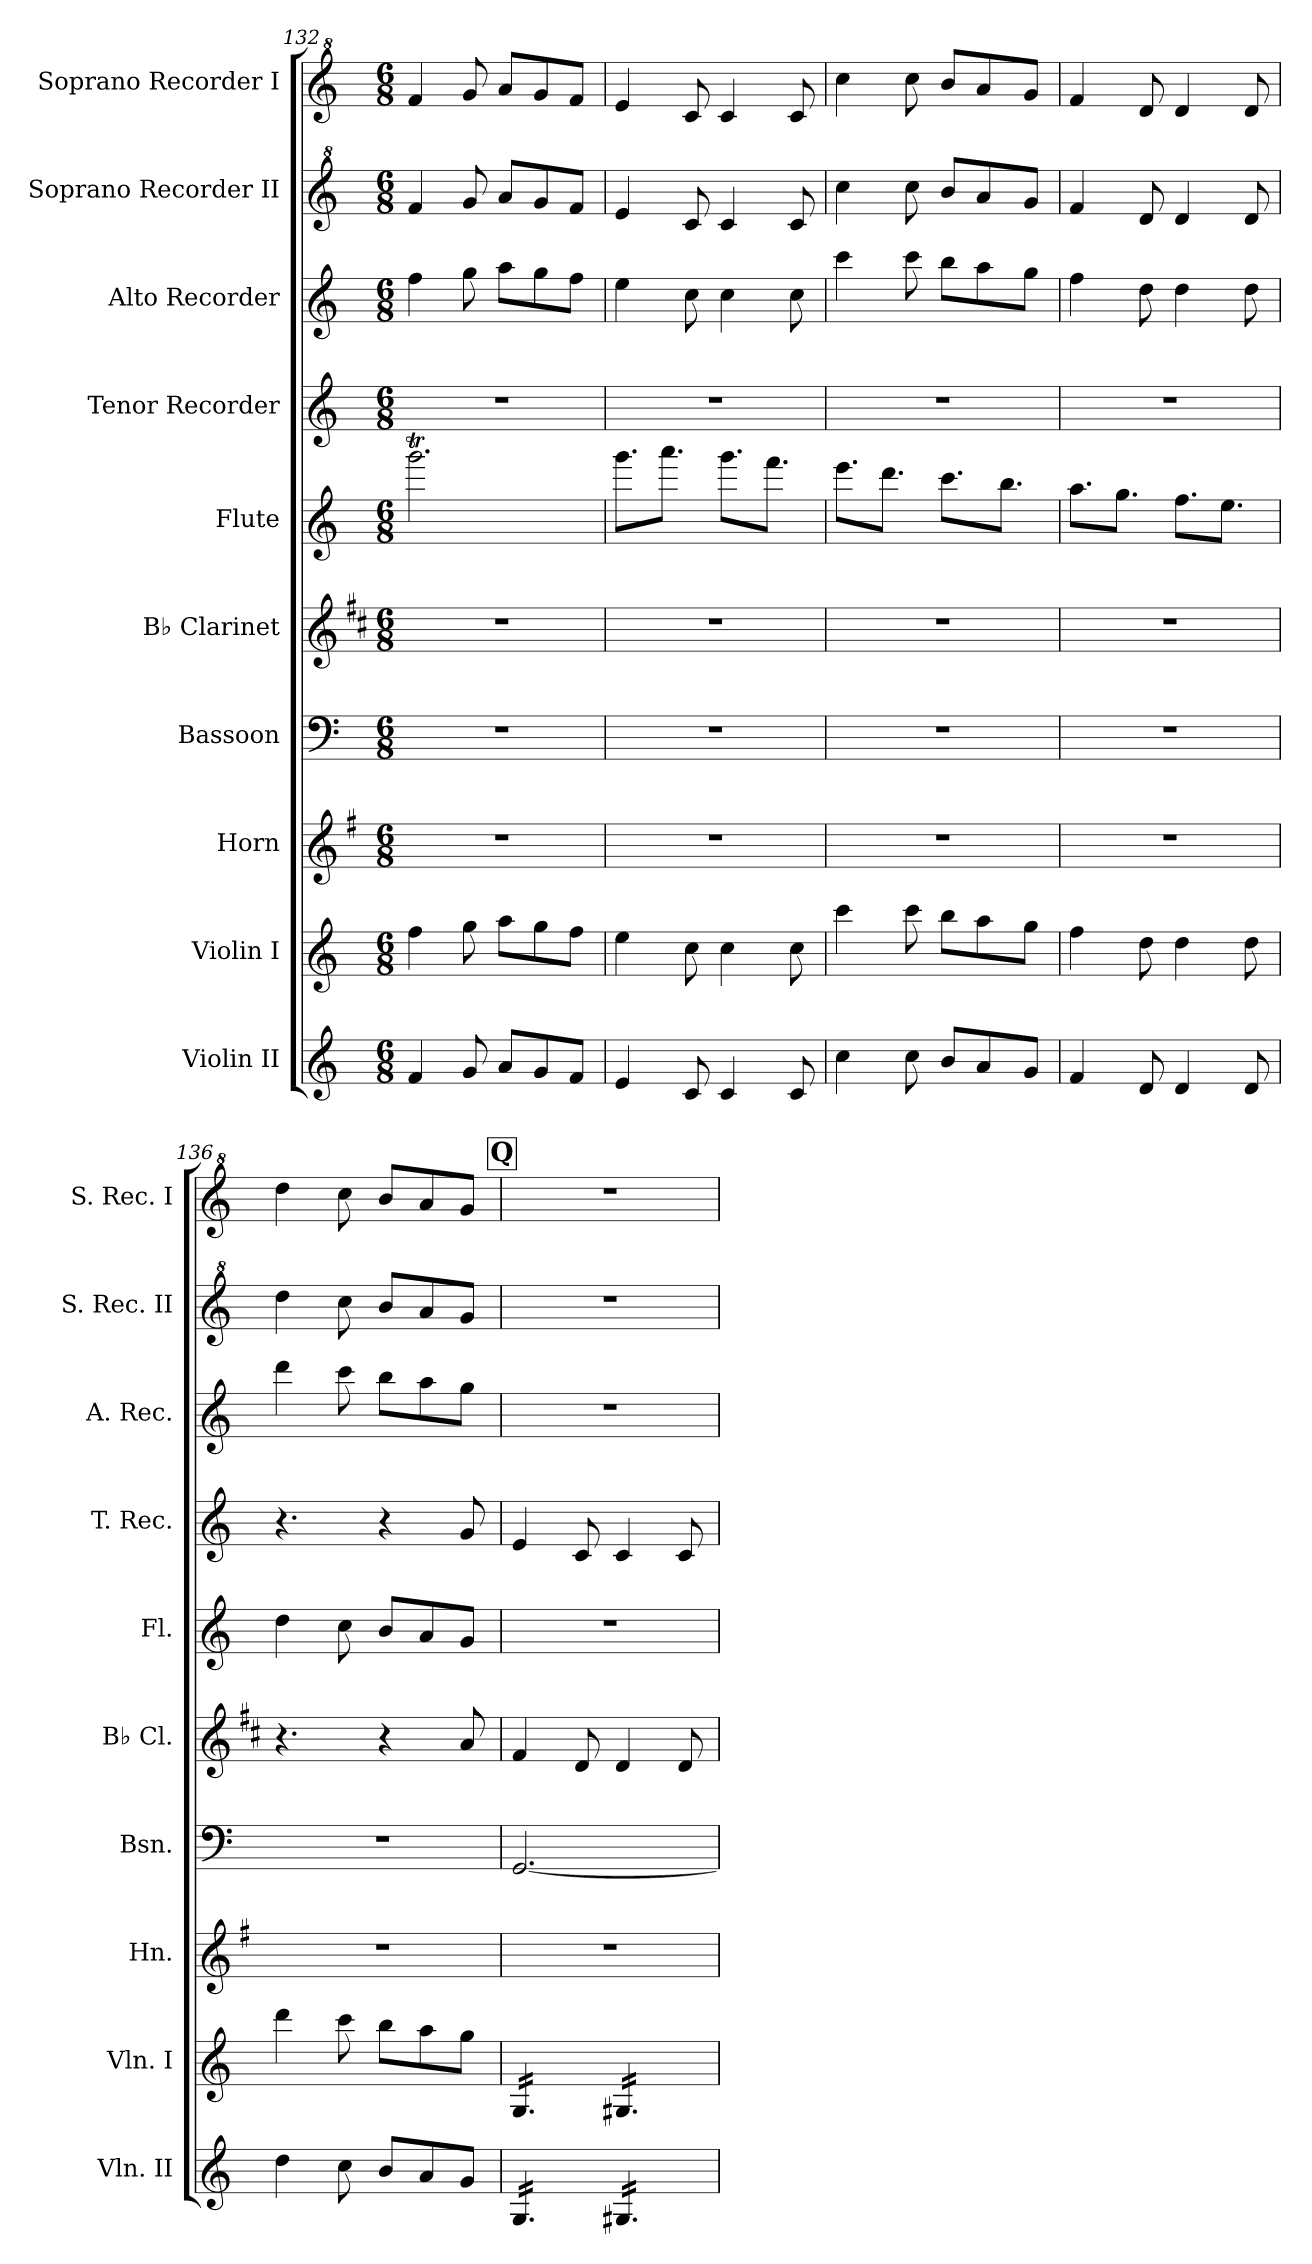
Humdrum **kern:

**kern	**kern	**kern	**kern	**kern	**kern	**kern	**kern	**kern	**kern
*part10	*part9	*part8	*part7	*part6	*part5	*part4	*part3	*part2	*part1
*staff10	*staff9	*staff8	*staff7	*staff6	*staff5	*staff4	*staff3	*staff2	*staff1
*I"Violin II	*I"Violin I	*I"Horn	*I"Bassoon	*I"B♭ Clarinet	*I"Flute	*I"Tenor Recorder	*I"Alto Recorder	*I"Soprano Recorder II	*I"Soprano Recorder I
*I'Vln. II	*I'Vln. I	*I'Hn.	*I'Bsn.	*I'B♭ Cl.	*I'Fl.	*I'T. Rec.	*I'A. Rec.	*I'S. Rec. II	*I'S. Rec. I
*clefG2	*clefG2	*clefG2	*clefF4	*clefG2	*clefG2	*clefG2	*clefG2	*clefG^2	*clefG^2
*	*	*ITrd4c7	*	*ITrd1c2	*	*	*	*	*
*k[]	*k[]	*k[]	*k[]	*k[]	*k[]	*k[]	*k[]	*k[]	*k[]
*C:	*C:	*C:	*C:	*C:	*C:	*C:	*C:	*C:	*C:
*M6/8	*M6/8	*M6/8	*M6/8	*M6/8	*M6/8	*M6/8	*M6/8	*M6/8	*M6/8
=132	=132	=132	=132	=132	=132	=132	=132	=132	=132
4f/	4ff\	2.r	2.r	2.r	2.gggT\	2.r	4ff\	4ff/	4ff/
8g/	8gg\	.	.	.	.	.	8gg\	8gg/	8gg/
8a/L	8aa\L	.	.	.	.	.	8aa\L	8aa/L	8aa/L
8g/	8gg\	.	.	.	.	.	8gg\	8gg/	8gg/
8f/J	8ff\J	.	.	.	.	.	8ff\J	8ff/J	8ff/J
=133	=133	=133	=133	=133	=133	=133	=133	=133	=133
4e/	4ee\	2.r	2.r	2.r	8.ggg\L	2.r	4ee\	4ee/	4ee/
.	.	.	.	.	8.aaa\J	.	.	.	.
8c/	8cc\	.	.	.	.	.	8cc\	8cc/	8cc/
4c/	4cc\	.	.	.	8.ggg\L	.	4cc\	4cc/	4cc/
.	.	.	.	.	8.fff\J	.	.	.	.
8c/	8cc\	.	.	.	.	.	8cc\	8cc/	8cc/
=134	=134	=134	=134	=134	=134	=134	=134	=134	=134
4cc\	4ccc\	2.r	2.r	2.r	8.eee\L	2.r	4ccc\	4ccc\	4ccc\
.	.	.	.	.	8.ddd\J	.	.	.	.
8cc\	8ccc\	.	.	.	.	.	8ccc\	8ccc\	8ccc\
8b/L	8bb\L	.	.	.	8.ccc\L	.	8bb\L	8bb/L	8bb/L
8a/	8aa\	.	.	.	.	.	8aa\	8aa/	8aa/
.	.	.	.	.	8.bb\J	.	.	.	.
8g/J	8gg\J	.	.	.	.	.	8gg\J	8gg/J	8gg/J
!!LO:PB:g=z
=135	=135	=135	=135	=135	=135	=135	=135	=135	=135
4f/	4ff\	2.r	2.r	2.r	8.aa\L	2.r	4ff\	4ff/	4ff/
.	.	.	.	.	8.gg\J	.	.	.	.
8d/	8dd\	.	.	.	.	.	8dd\	8dd/	8dd/
4d/	4dd\	.	.	.	8.ff\L	.	4dd\	4dd/	4dd/
.	.	.	.	.	8.ee\J	.	.	.	.
8d/	8dd\	.	.	.	.	.	8dd\	8dd/	8dd/
=136	=136	=136	=136	=136	=136	=136	=136	=136	=136
4dd\	4ddd\	2.r	2.r	4.r	4dd\	4.r	4ddd\	4ddd\	4ddd\
8cc\	8ccc\	.	.	.	8cc\	.	8ccc\	8ccc\	8ccc\
8b/L	8bb\L	.	.	4r	8b/L	4r	8bb\L	8bb/L	8bb/L
8a/	8aa\	.	.	.	8a/	.	8aa\	8aa/	8aa/
8g/J	8gg\J	.	.	8g/	8g/J	8g/	8gg\J	8gg/J	8gg/J
!!LO:REH:place=s1:a:t=Q
=137	=137	=137	=137	=137	=137	=137	=137	=137	=137
*tremolo	*	*	*	*	*	*	*	*	*
*	*tremolo	*	*	*	*	*	*	*	*
16G/LL	16G/LL	2.r	[2.GG/	4e/	2.r	4e/	2.r	2.r	2.r
16G/	16G/	.	.	.	.	.	.	.	.
16G/	16G/	.	.	.	.	.	.	.	.
16G/	16G/	.	.	.	.	.	.	.	.
16G/	16G/	.	.	8c/	.	8c/	.	.	.
16G/JJ	16G/JJ	.	.	.	.	.	.	.	.
16G#X/LL	16G#X/LL	.	.	4c/	.	4c/	.	.	.
16G#X/	16G#X/	.	.	.	.	.	.	.	.
16G#X/	16G#X/	.	.	.	.	.	.	.	.
16G#X/	16G#X/	.	.	.	.	.	.	.	.
16G#X/	16G#X/	.	.	8c/	.	8c/	.	.	.
16G#X/JJ	16G#X/JJ	.	.	.	.	.	.	.	.
*	*Xtremolo	*	*	*	*	*	*	*	*
*Xtremolo	*	*	*	*	*	*	*	*	*
=	=	=	=	=	=	=	=	=	=
*-	*-	*-	*-	*-	*-	*-	*-	*-	*-
